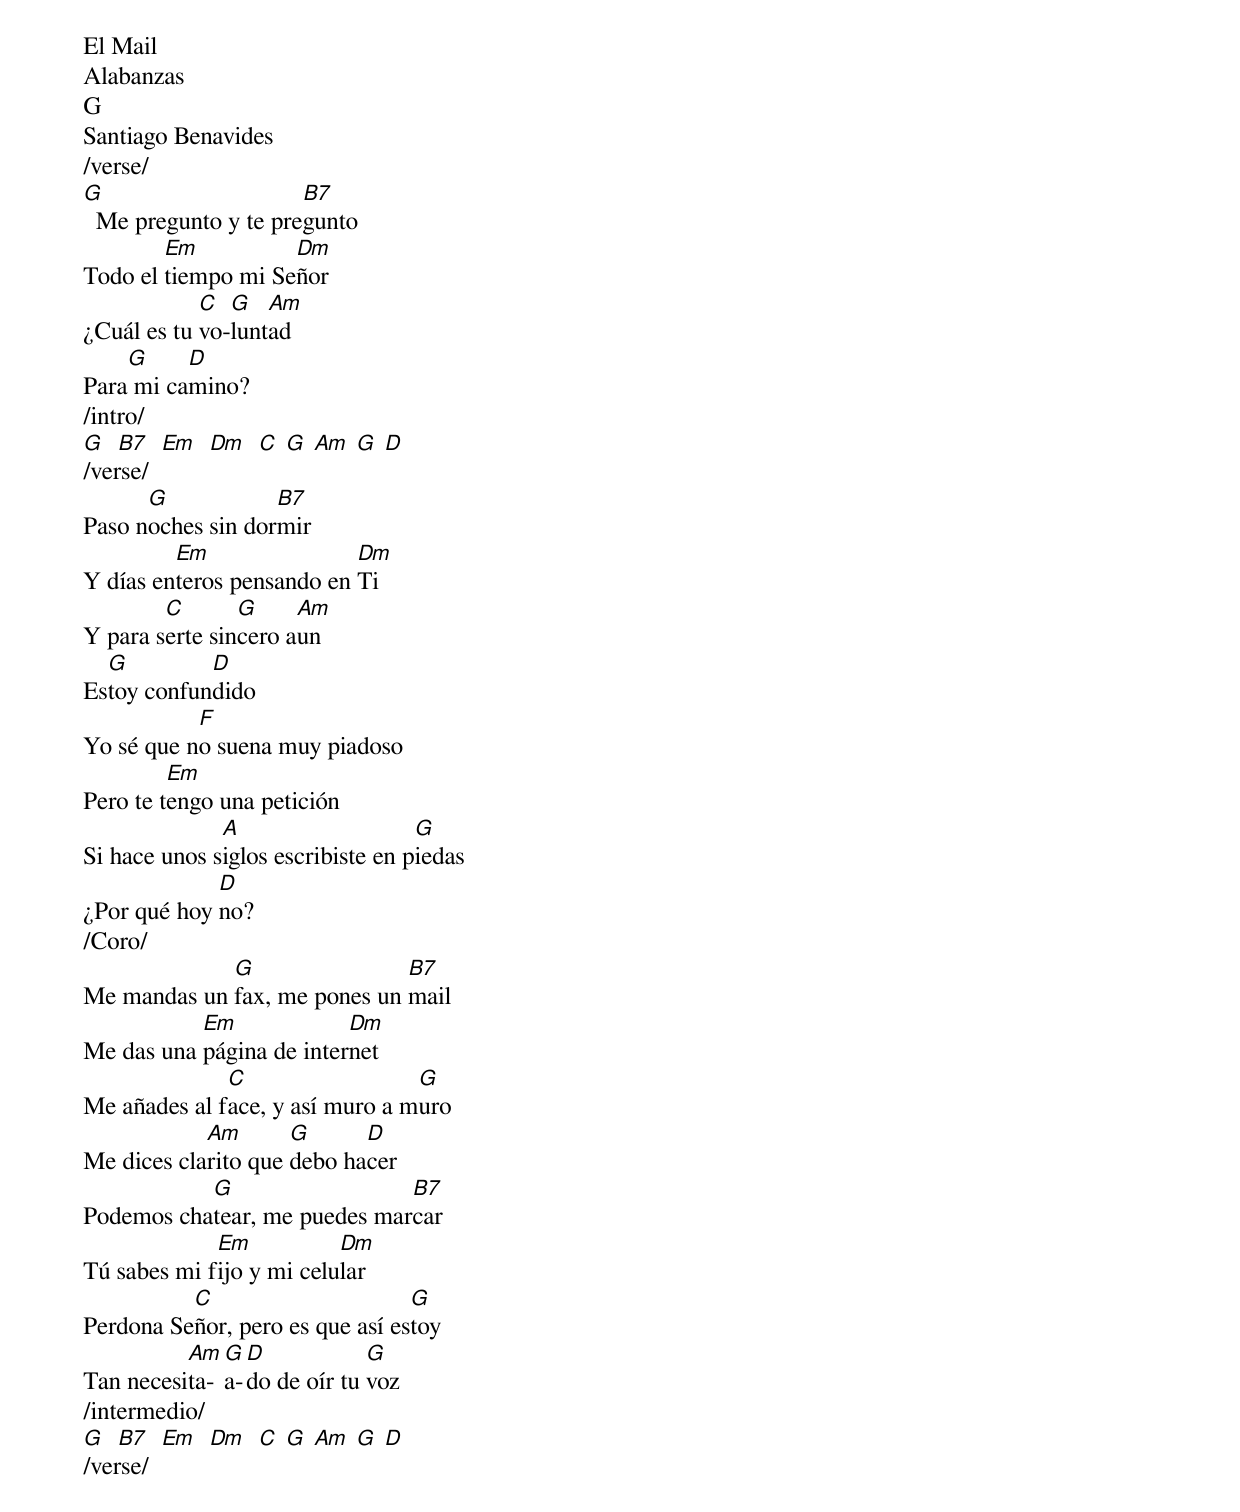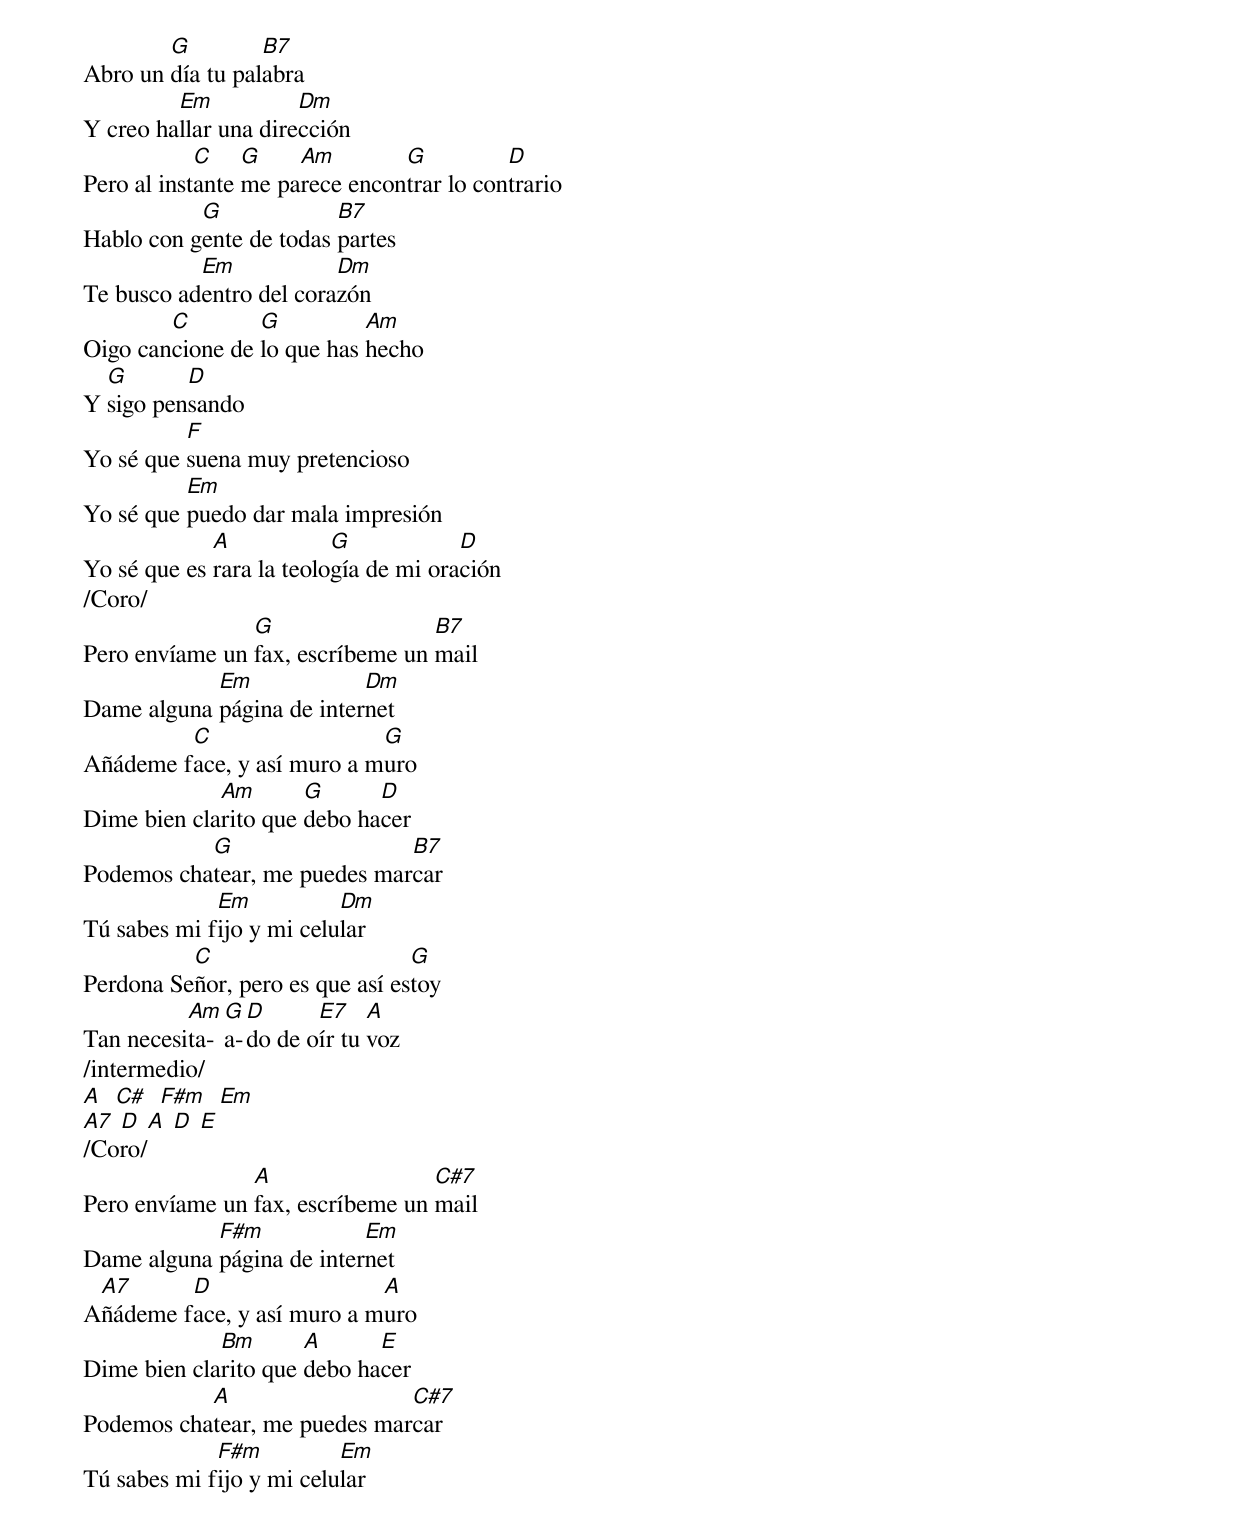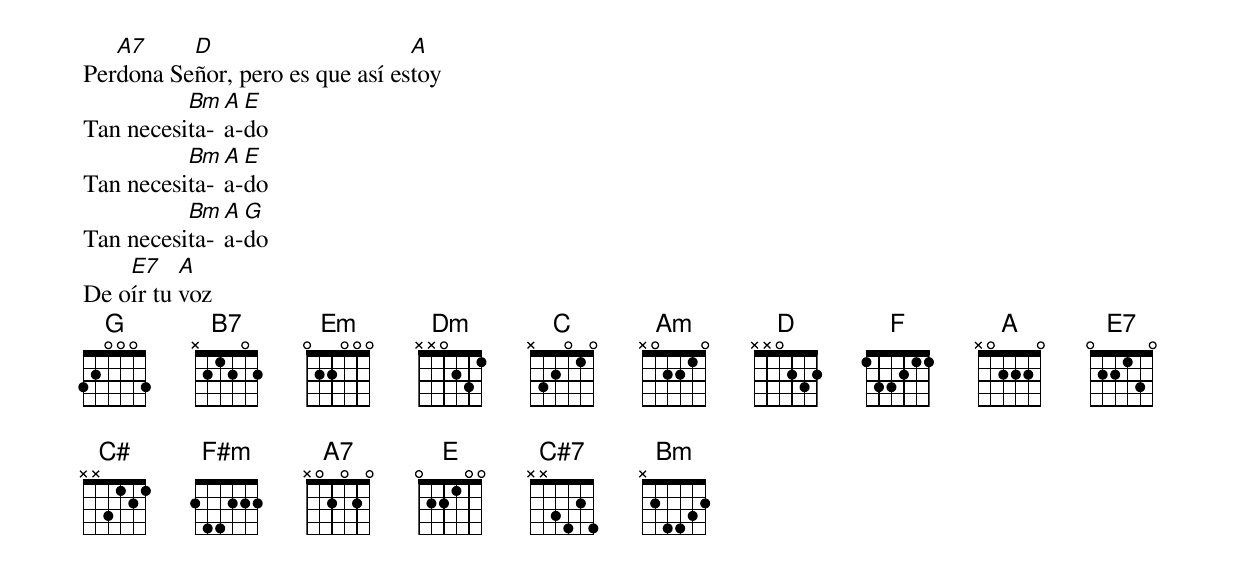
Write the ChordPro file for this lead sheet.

El Mail
Alabanzas
G
Santiago Benavides
/verse/
[G]  Me pregunto y te pre[B7]gunto
Todo el [Em]tiempo mi Se[Dm]ñor
¿Cuál es tu [C]vo-[G]lunt[Am]ad
Para[G] mi ca[D]mino?
/intro/
[G]  [B7]  [Em]  [Dm]  [C] [G] [Am] [G] [D]
/verse/
Paso n[G]oches sin dor[B7]mir
Y días en[Em]teros pensando en [Dm]Ti
Y para s[C]erte sin[G]cero a[Am]un
Es[G]toy confun[D]dido
Yo sé que n[F]o suena muy piadoso
Pero te t[Em]engo una petición
Si hace unos s[A]iglos escribiste en p[G]iedas
¿Por qué hoy [D]no?
/Coro/
Me mandas un [G]fax, me pones un [B7]mail
Me das una [Em]página de inter[Dm]net
Me añades al f[C]ace, y así muro a m[G]uro
Me dices cla[Am]rito que [G]debo ha[D]cer
Podemos cha[G]tear, me puedes mar[B7]car
Tú sabes mi f[Em]ijo y mi celu[Dm]lar
Perdona Se[C]ñor, pero es que así es[G]toy
Tan necesi[Am]ta-[G]a-[D]do de oír tu [G]voz
/intermedio/
[G]  [B7]  [Em]  [Dm]  [C] [G] [Am] [G] [D]
/verse/
Abro un [G]día tu pal[B7]abra
Y creo ha[Em]llar una dire[Dm]cción
Pero al inst[C]ante [G]me pa[Am]rece encon[G]trar lo con[D]trario
Hablo con g[G]ente de todas [B7]partes
Te busco ad[Em]entro del cora[Dm]zón
Oigo can[C]cione de [G]lo que has [Am]hecho
Y [G]sigo pen[D]sando
Yo sé que [F]suena muy pretencioso
Yo sé que [Em]puedo dar mala impresión
Yo sé que es [A]rara la teolo[G]gía de mi ora[D]ción
/Coro/
Pero envíame un [G]fax, escríbeme un [B7]mail
Dame alguna [Em]página de inter[Dm]net
Añádeme f[C]ace, y así muro a m[G]uro
Dime bien cla[Am]rito que [G]debo ha[D]cer
Podemos cha[G]tear, me puedes mar[B7]car
Tú sabes mi f[Em]ijo y mi celu[Dm]lar
Perdona Se[C]ñor, pero es que así es[G]toy
Tan necesi[Am]ta-[G]a-[D]do de o[E7]ír tu [A]voz
/intermedio/
[A]  [C#]  [F#m]  [Em]
[A7] [D] [A] [D] [E]
/Coro/
Pero envíame un [A]fax, escríbeme un [C#7]mail
Dame alguna [F#m]página de inter[Em]net
A[A7]ñádeme f[D]ace, y así muro a m[A]uro
Dime bien cla[Bm]rito que [A]debo ha[E]cer
Podemos cha[A]tear, me puedes mar[C#7]car
Tú sabes mi f[F#m]ijo y mi celu[Em]lar
Per[A7]dona Se[D]ñor, pero es que así es[A]toy
Tan necesi[Bm]ta-[A]a-[E]do
Tan necesi[Bm]ta-[A]a-[E]do
Tan necesi[Bm]ta-[A]a-[G]do
De o[E7]ír tu [A]voz
